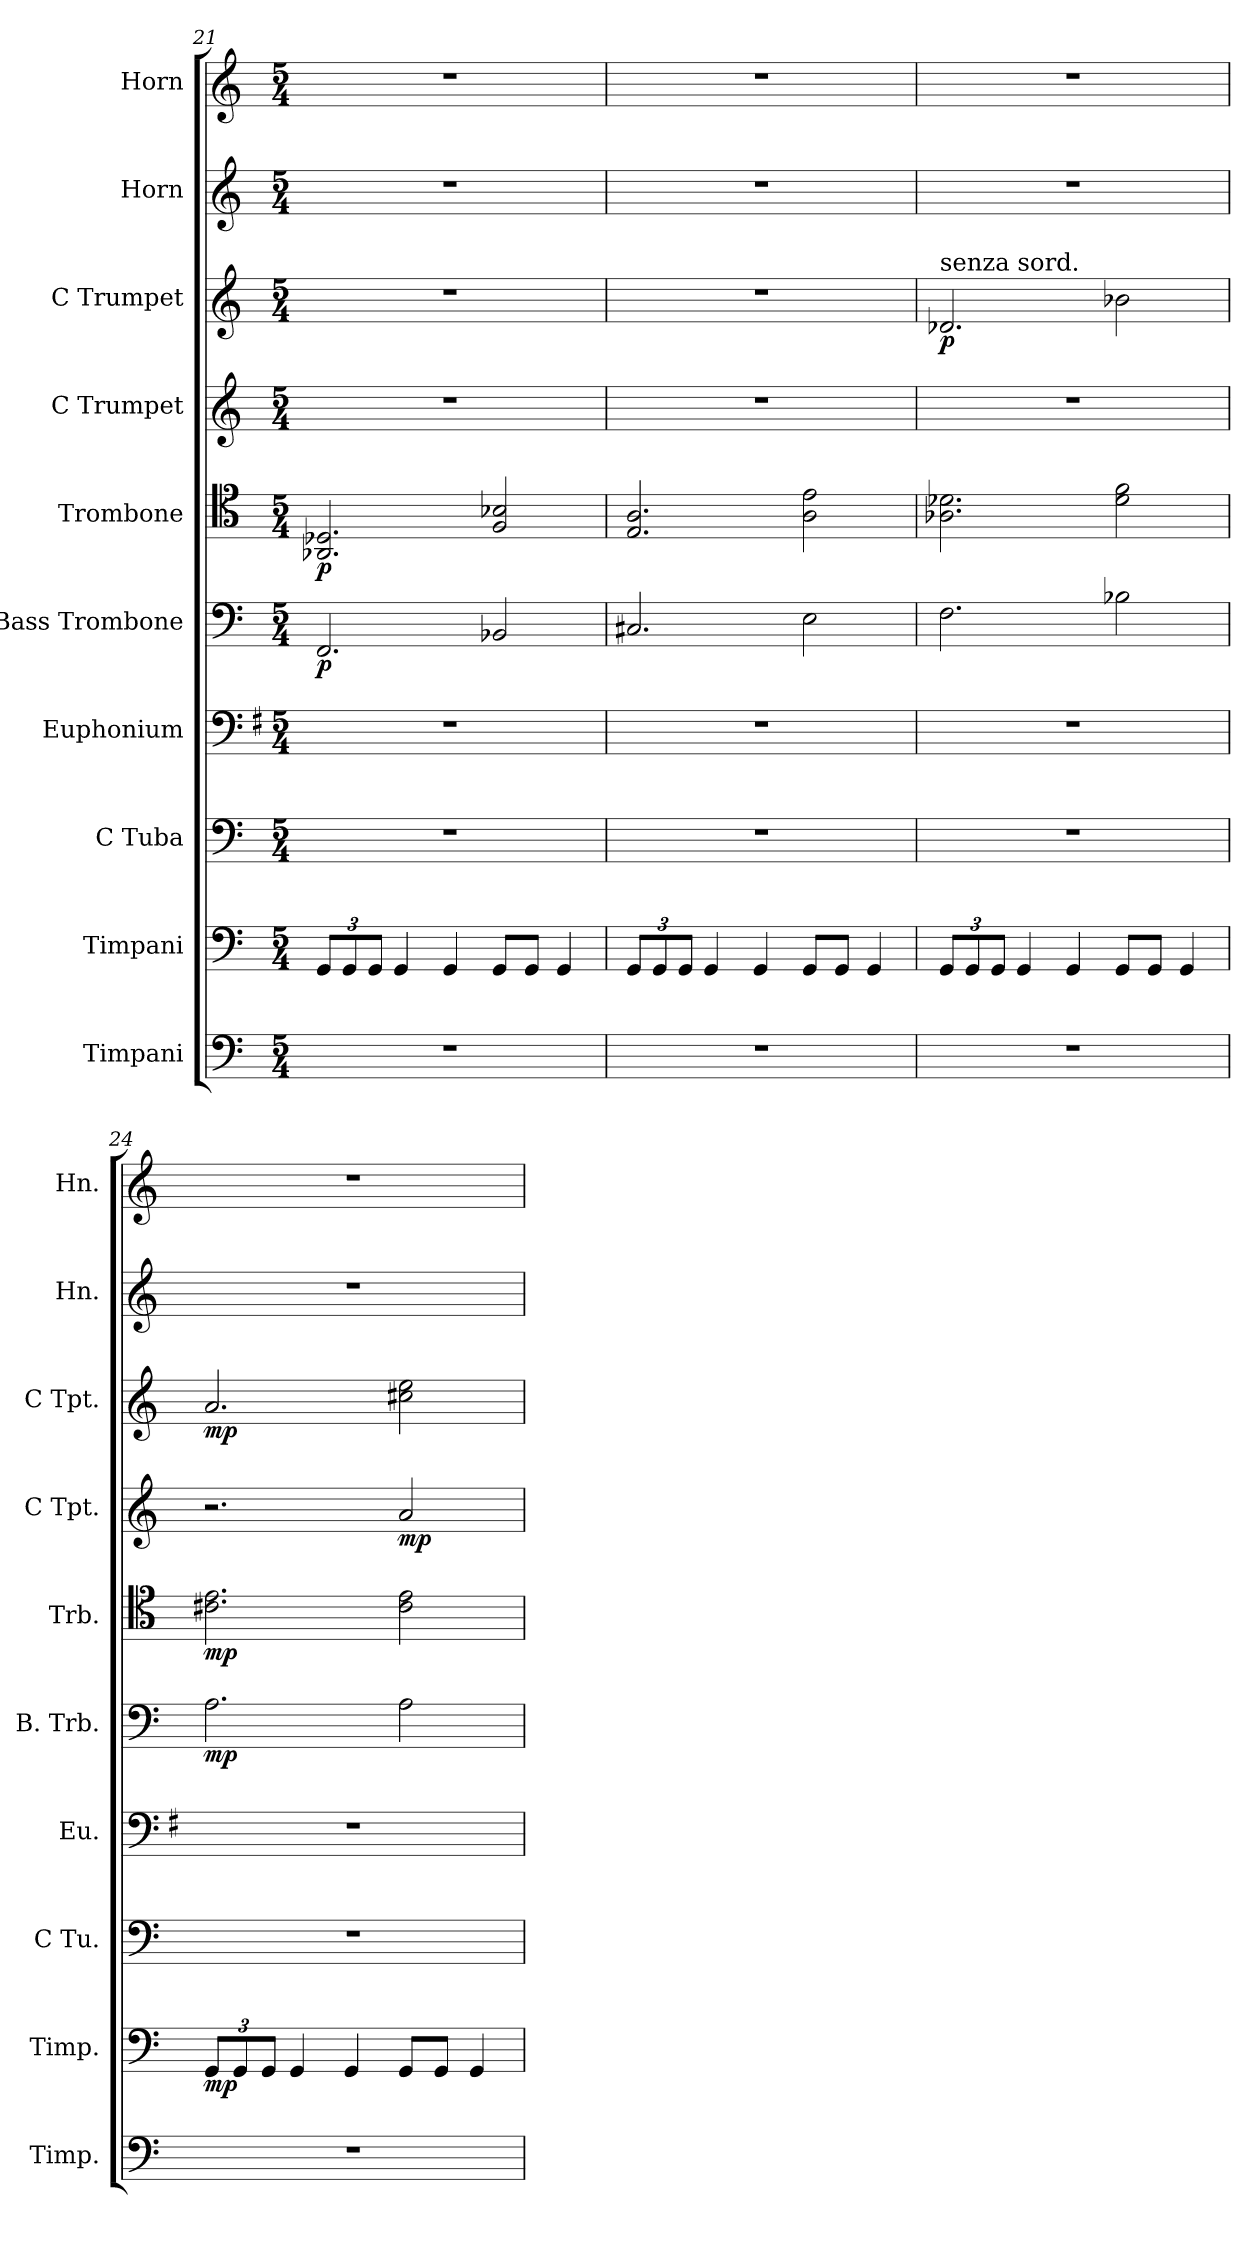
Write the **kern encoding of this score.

**kern	**kern	**dynam	**kern	**kern	**kern	**dynam	**kern	**dynam	**kern	**dynam	**kern	**dynam	**kern	**kern
*part10	*part9	*part9	*part8	*part7	*part6	*part6	*part5	*part5	*part4	*part4	*part3	*part3	*part2	*part1
*staff10	*staff9	*staff9	*staff8	*staff7	*staff6	*staff6	*staff5	*staff5	*staff4	*staff4	*staff3	*staff3	*staff2	*staff1
*I"Timpani	*I"Timpani	*	*I"C Tuba	*I"Euphonium	*I"Bass Trombone	*	*I"Trombone	*	*I"C Trumpet	*	*I"C Trumpet	*	*I"Horn	*I"Horn
*I'Timp.	*I'Timp.	*	*I'C Tu.	*I'Eu.	*I'B. Trb.	*	*I'Trb.	*	*I'C Tpt.	*	*I'C Tpt.	*	*I'Hn.	*I'Hn.
!!LO:PB:g=z
*clefF4	*clefF4	*	*clefF4	*clefF4	*clefF4	*	*clefC4	*	*clefG2	*	*clefG2	*	*clefG2	*clefG2
*	*	*	*	*ITrd4c7	*	*	*	*	*	*	*	*	*ITrd4c7	*ITrd4c7
*k[]	*k[]	*	*k[]	*k[]	*k[]	*	*k[]	*	*k[]	*	*k[]	*	*k[b-]	*k[b-]
*C:	*C:	*	*C:	*C:	*C:	*	*C:	*	*C:	*	*C:	*	*F:	*F:
*M5/4	*M5/4	*	*M5/4	*M5/4	*M5/4	*	*M5/4	*	*M5/4	*	*M5/4	*	*M5/4	*M5/4
*	*Xbrackettup	*	*	*	*	*	*	*	*	*	*	*	*	*
=21	=21	=21	=21	=21	=21	=21	=21	=21	=21	=21	=21	=21	=21	=21
!	!	!	!	!	!	!LO:DY:b	!	!LO:DY:b	!	!	!	!	!	!
4%5r	12GG/L	.	4%5r	4%5r	2.FF/	p	2.AA-X/ 2.D-X/	p	4%5r	.	4%5r	.	4%5r	4%5r
.	12GG/	.	.	.	.	.	.	.	.	.	.	.	.	.
.	12GG/J	.	.	.	.	.	.	.	.	.	.	.	.	.
.	4GG/	.	.	.	.	.	.	.	.	.	.	.	.	.
.	4GG/	.	.	.	.	.	.	.	.	.	.	.	.	.
.	8GG/L	.	.	.	2BB-X/	.	2F/ 2B-X/	.	.	.	.	.	.	.
.	8GG/J	.	.	.	.	.	.	.	.	.	.	.	.	.
.	4GG/	.	.	.	.	.	.	.	.	.	.	.	.	.
=22	=22	=22	=22	=22	=22	=22	=22	=22	=22	=22	=22	=22	=22	=22
4%5r	12GG/L	.	4%5r	4%5r	2.C#X/	.	2.E/ 2.A/	.	4%5r	.	4%5r	.	4%5r	4%5r
.	12GG/	.	.	.	.	.	.	.	.	.	.	.	.	.
.	12GG/J	.	.	.	.	.	.	.	.	.	.	.	.	.
.	4GG/	.	.	.	.	.	.	.	.	.	.	.	.	.
.	4GG/	.	.	.	.	.	.	.	.	.	.	.	.	.
.	8GG/L	.	.	.	2E\	.	2A\ 2e\	.	.	.	.	.	.	.
.	8GG/J	.	.	.	.	.	.	.	.	.	.	.	.	.
.	4GG/	.	.	.	.	.	.	.	.	.	.	.	.	.
=23	=23	=23	=23	=23	=23	=23	=23	=23	=23	=23	=23	=23	=23	=23
!	!	!	!	!	!	!	!	!	!	!	!LO:TX:a:t=senza sord.	!	!	!
!	!	!	!	!	!	!	!	!	!	!	!	!LO:DY:b	!	!
4%5r	12GG/L	.	4%5r	4%5r	2.F\	.	2.A-X\ 2.d-X\	.	4%5r	.	2.d-X/	p	4%5r	4%5r
.	12GG/	.	.	.	.	.	.	.	.	.	.	.	.	.
.	12GG/J	.	.	.	.	.	.	.	.	.	.	.	.	.
.	4GG/	.	.	.	.	.	.	.	.	.	.	.	.	.
.	4GG/	.	.	.	.	.	.	.	.	.	.	.	.	.
.	8GG/L	.	.	.	2B-X\	.	2d-\ 2f\	.	.	.	2b-X\	.	.	.
.	8GG/J	.	.	.	.	.	.	.	.	.	.	.	.	.
.	4GG/	.	.	.	.	.	.	.	.	.	.	.	.	.
=24	=24	=24	=24	=24	=24	=24	=24	=24	=24	=24	=24	=24	=24	=24
!	!	!LO:DY:b	!	!	!	!LO:DY:b	!	!LO:DY:b	!	!	!	!LO:DY:b	!	!
4%5r	12GG/L	mp	4%5r	4%5r	2.A\	mp	2.c#X\ 2.e\	mp	2.r	.	2.a/	mp	4%5r	4%5r
.	12GG/	.	.	.	.	.	.	.	.	.	.	.	.	.
.	12GG/J	.	.	.	.	.	.	.	.	.	.	.	.	.
.	4GG/	.	.	.	.	.	.	.	.	.	.	.	.	.
.	4GG/	.	.	.	.	.	.	.	.	.	.	.	.	.
!	!	!	!	!	!	!	!	!	!	!LO:DY:b	!	!	!	!
.	8GG/L	.	.	.	2A\	.	2c#\ 2e\	.	2a/	mp	2cc#X\ 2ee\	.	.	.
.	8GG/J	.	.	.	.	.	.	.	.	.	.	.	.	.
.	4GG/	.	.	.	.	.	.	.	.	.	.	.	.	.
=	=	=	=	=	=	=	=	=	=	=	=	=	=	=
*-	*-	*-	*-	*-	*-	*-	*-	*-	*-	*-	*-	*-	*-	*-
